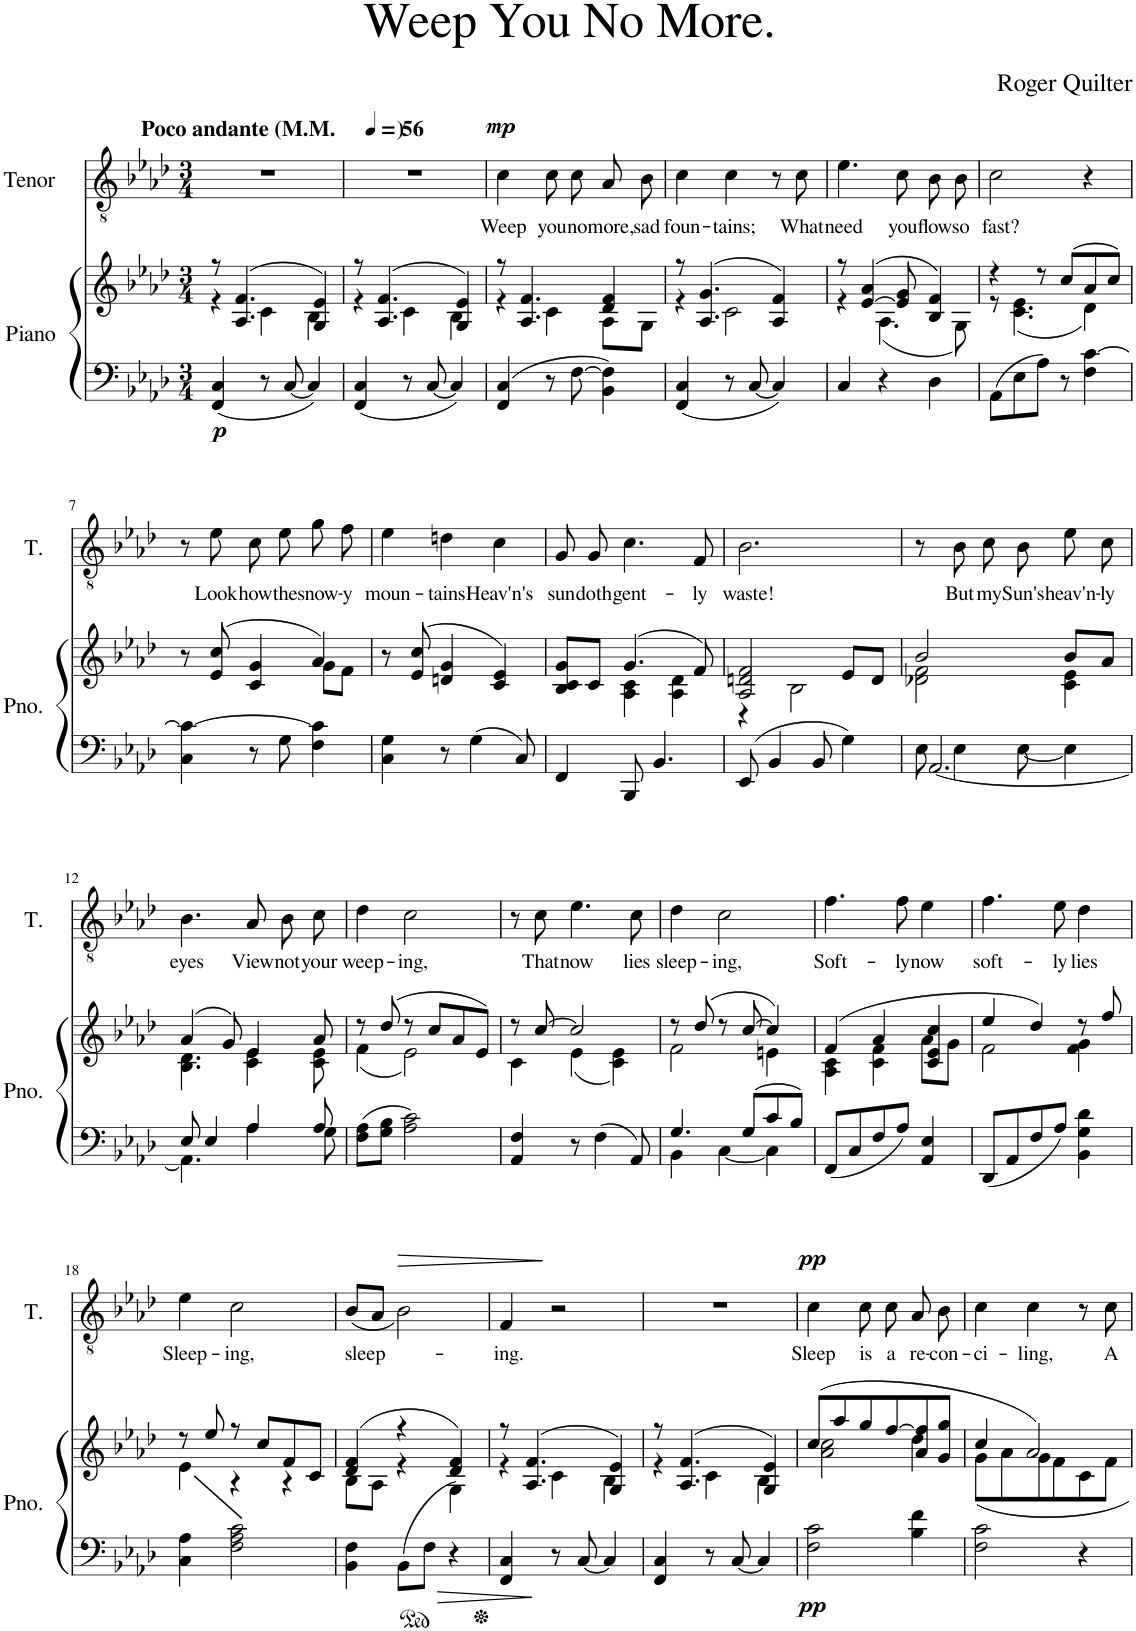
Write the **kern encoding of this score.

**kern	**kern	**dynam	**kern	**text	**dynam
*part2	*part2	*part2	*part1	*part1	*part1
*staff3	*staff2	*staff2/3	*staff1	*staff1	*staff1
*I"Piano	*	*	*I"Tenor	*	*
*I'Pno.	*	*	*I'T.	*	*
*clefF4	*clefG2	*	*clefGv2	*	*
*k[b-e-a-d-]	*k[b-e-a-d-]	*	*k[b-e-a-d-]	*	*
*M3/4	*M3/4	*	*M3/4	*	*
*MM56	*MM56	*	*MM56	*	*
=1	=1	=1	=1	=1	=1
*	*^	*	*	*	*
!	!	!	!	!LO:TX:a:B:t=Poco andante (M.M.           )	!	!
!	!	!	!LO:DY:b=2	!	!	!
4FF/ 4C/	8r	4r	p	2.r	.	.
.	(4.A-/ 4.f/	.	.	.	.	.
8r	.	4c\	.	.	.	.
[8C/	.	.	.	.	.	.
4C/]	4G/ 4e-/)	4B-\	.	.	.	.
=2	=2	=2	=2	=2	=2	=2
4FF/ 4C/	8r	4r	.	2.r	.	.
.	(4.A-/ 4.f/	.	.	.	.	.
8r	.	4c\	.	.	.	.
[8C/	.	.	.	.	.	.
4C/]	4G/ 4e-/)	4B-\	.	.	.	.
=3	=3	=3	=3	=3	=3	=3
!	!	!	!	!	!LO:LY:b	!LO:DY:a
4FF/ 4C/	8r	4r	.	4c\	Weep	mp
.	4.A-/ 4.f/	.	.	.	.	.
!	!	!	!	!	!LO:LY:b	!
8r	.	4c\	.	8c\	you	.
!	!	!	!	!	!LO:LY:b	!
[8F\	.	.	.	8c\	no	.
!	!	!	!	!	!LO:LY:b	!
4BB-\ 4F\]	4d-/ 4f/	8A-\L	.	8A-/	more,	.
!	!	!	!	!	!LO:LY:b	!
.	.	8G\J	.	8B-\	sad	.
=4	=4	=4	=4	=4	=4	=4
!	!	!	!	!	!LO:LY:b	!
4FF/ 4C/	8r	4r	.	4c\	foun-	.
.	(4.A-/ 4.g/	.	.	.	.	.
!	!	!	!	!	!LO:LY:b	!
8r	.	2c\	.	4c\	-tains;	.
[8C/	.	.	.	.	.	.
4C/]	4A-/ 4f/)	.	.	8r	.	.
!	!	!	!	!	!LO:LY:b	!
.	.	.	.	8c\	What	.
=5	=5	=5	=5	=5	=5	=5
!	!	!	!	!	!LO:LY:b	!
4C/	8r	4r	.	4.e-\	need	.
.	([4e-/ 4a-/	.	.	.	.	.
4r	.	(4.A-\	.	.	.	.
!	!	!	!	!	!LO:LY:b	!
.	8e-/] 8g/	.	.	8c\	you	.
!	!	!	!	!	!LO:LY:b	!
4D-\	4B-/ 4f/)	.	.	8B-\	flow	.
!	!	!	!	!	!LO:LY:b	!
.	.	8G\)	.	8B-\	so	.
=6	=6	=6	=6	=6	=6	=6
!	!	!	!	!	!LO:LY:b	!
8AA-\L	4r	8r	.	2c\	fast?	.
8E-\	.	(4.c\ 4.e-\	.	.	.	.
8A-\J	8r	.	.	.	.	.
8r	(8cc/L	.	.	.	.	.
4F\ [4c\	8a-/	4d-\)	.	4r	.	.
.	8cc/J)	.	.	.	.	.
!!LO:LB:g=z
=7	=7	=7	=7	=7	=7	=7
4C\ 4c\_	8r	2ryy	.	8r	.	.
!	!	!	!	!	!LO:LY:b	!
.	(8e-/ 8cc/	.	.	8e-\	Look	.
!	!	!	!	!	!LO:LY:b	!
8r	4c/ 4g/	.	.	8c\	how	.
!	!	!	!	!	!LO:LY:b	!
8G\	.	.	.	8e-\	the	.
!	!	!	!	!	!LO:LY:b	!
4F\ 4c\]	4a-/)	8g\L	.	8g\	snow-	.
!	!	!	!	!	!LO:LY:b	!
.	.	8f\J	.	8f\	-y	.
=8	=8	=8	=8	=8	=8	=8
!	!	!	!	!	!LO:LY:b	!
*	*v	*v	*	*	*	*
4C\ 4G\	8r	.	4e-\	moun-	.
.	(>8e-/ 8cc/	.	.	.	.
!	!	!	!	!LO:LY:b	!
8r	4dn/ 4g/	.	4dn\	-tains	.
4G\	.	.	.	.	.
!	!	!	!	!LO:LY:b	!
.	4c/ 4e-/)	.	4c\	Heav'n's	.
8C/	.	.	.	.	.
=9	=9	=9	=9	=9	=9
*	*^	*	*	*	*
!	!	!	!	!	!LO:LY:b	!
4FF/	8B-/ 8c/ 8g/L	4ryy	.	8G/	sun	.
!	!	!	!	!	!LO:LY:b	!
.	8c/J	.	.	8G/	doth	.
!	!	!	!	!	!LO:LY:b	!
8BBB-/	(4.g/	4A-\ 4c\	.	4.c\	gent-	.
4.BB-/	.	.	.	.	.	.
.	.	4A-\ 4d-\	.	.	.	.
!	!	!	!	!	!LO:LY:b	!
.	8f/)	.	.	8F/	-ly	.
=10	=10	=10	=10	=10	=10	=10
!	!	!	!	!	!LO:LY:b	!
8EE-/	2A-/ 2dn/ 2f/	4r	.	2.B-\	waste!	.
4BB-/	.	.	.	.	.	.
.	.	2B-\	.	.	.	.
8BB-/	.	.	.	.	.	.
4G\	8e-/L	.	.	.	.	.
.	8d/J	.	.	.	.	.
=11	=11	=11	=11	=11	=11	=11
*^	*	*	*	*	*	*
[<2.AA-/	8E-\	2b-/	2d-X\ 2f\	.	8r	.	.
!	!	!	!	!	!	!LO:LY:b	!
.	4E-\	.	.	.	8B-\	But	.
!	!	!	!	!	!	!LO:LY:b	!
.	.	.	.	.	8c\	my	.
!	!	!	!	!	!	!LO:LY:b	!
.	[8E-\	.	.	.	8B-\	Sun's	.
!	!	!	!	!	!	!LO:LY:b	!
.	4E-\]	8b-/L	4c\ 4e-\	.	8e-\	heav'n-	.
!	!	!	!	!	!	!LO:LY:b	!
.	.	8a-/J	.	.	8c\	-ly	.
!!LO:LB:g=z
=12	=12	=12	=12	=12	=12	=12	=12
!	!	!	!	!	!	!LO:LY:b	!
4.AA-\]	8E-/	(4a-/	4.B-\ 4.d-\	.	4.B-\	eyes	.
.	4E-/	.	.	.	.	.	.
.	.	8g/)	.	.	.	.	.
!	!	!	!	!	!	!LO:LY:b	!
4A-/	4A-\	4e-/	4c\ 4e-\	.	8A-/	View	.
!	!	!	!	!	!	!LO:LY:b	!
.	.	.	.	.	8B-\	not	.
!	!	!	!	!	!	!LO:LY:b	!
8G\	8A-/	8a-/	8c\ 8e-\	.	8c\	your	.
=13	=13	=13	=13	=13	=13	=13	=13
!	!	!	!	!	!	!LO:LY:b	!
*v	*v	*	*	*	*	*	*
8F\ 8A-\L	8r	(4f\	.	4d-\	weep-	.
8G\ 8B-\J	(8dd-/	.	.	.	.	.
!	!	!	!	!	!LO:LY:b	!
2A-\ 2c\	8r	2e-\)	.	2c\	-ing,	.
.	8cc/L	.	.	.	.	.
.	8a-/	.	.	.	.	.
.	8e-/J)	.	.	.	.	.
=14	=14	=14	=14	=14	=14	=14
4AA-/ 4F/	8r	4c\	.	8r	.	.
!	!	!	!	!	!LO:LY:b	!
.	[8cc/	.	.	8c\	That	.
!	!	!	!	!	!LO:LY:b	!
8r	2cc/]	(4e-\	.	4.e-\	now	.
4F\	.	.	.	.	.	.
.	.	4c\ 4e-\)	.	.	.	.
!	!	!	!	!	!LO:LY:b	!
8AA-/	.	.	.	8c\	lies	.
=15	=15	=15	=15	=15	=15	=15
*^	*	*	*	*	*	*
!	!	!	!	!	!	!LO:LY:b	!
4.G/	4BB-\	8r	2f\	.	4d-\	sleep-	.
.	.	(8dd-/	.	.	.	.	.
!	!	!	!	!	!	!LO:LY:b	!
.	[4C\	8r	.	.	2c\	-ing,	.
8G/L	.	[8cc/	.	.	.	.	.
8c/	4C\]	4cc/])	4en\	.	.	.	.
8B-/J	.	.	.	.	.	.	.
*v	*v	*	*	*	*	*	*
=16	=16	=16	=16	=16	=16	=16
!	!	!	!	!	!LO:LY:b	!
8FF/L	(4f/	4A-\ 4c\	.	4.f\	Soft-	.
8C/	.	.	.	.	.	.
8F/	4a-/	4c\ 4f\	.	.	.	.
!	!	!	!	!	!LO:LY:b	!
8A-/J	.	.	.	8f\	-ly	.
!	!	!	!	!	!LO:LY:b	!
4AA-/ 4E-/	4c/ 4e-/ 4cc/	8a-\L	.	4e-\	now	.
.	.	8g\J	.	.	.	.
=17	=17	=17	=17	=17	=17	=17
!	!	!	!	!	!LO:LY:b	!
8DD-/L	4ee-/	2f\	.	4.f\	soft-	.
8AA-/	.	.	.	.	.	.
8F/	4dd-/)	.	.	.	.	.
!	!	!	!	!	!LO:LY:b	!
8A-/J	.	.	.	8e-\	-ly	.
!	!	!	!	!	!LO:LY:b	!
4BB-\ 4G\ 4d-\	8r	4f\ 4g\	.	4d-\	lies	.
.	8ff/	.	.	.	.	.
!!LO:LB:g=z
=18	=18	=18	=18	=18	=18	=18
!	!	!	!	!	!LO:LY:b	!
4C\ 4A-\	8r	4e-\	.	4e-\	Sleep-	.
.	8ee-/	.	.	.	.	.
!	!	!	!	!	!LO:LY:b	!
2F\ 2A-\ 2c\	8r	4r	.	2c\	-ing,	.
.	8cc/L	.	.	.	.	.
.	8f/	4r	.	.	.	.
.	8c/J	.	.	.	.	.
=19	=19	=19	=19	=19	=19	=19
!	!	!	!	!	!LO:LY:b	!
4BB-\ 4F\	(4d-/ 4f/	8B-\L	.	(<8B-/L	sleep-	.
.	.	8A-\J	.	8A-/J	.	.
!	!	!	!	!	!	!LO:HP:b
(8BB-\L	4r	4r	.	2B-\)	.	>
8F\J	.	.	.	.	.	.
4r	4d-/ 4f/)	(4G\	.	.	.	.
=20	=20	=20	=20	=20	=20	=20
!	!	!	!	!	!LO:LY:b	!
4FF/ 4C/	8r	4r	.	4F/	-ing.	.
.	4.A-/ 4.f/	.	.	.	.	.
8r	.	4c\	.	2r	.	]
[8C/	.	.	.	.	.	.
4C/]	4G/ 4e-/)	4B-\	.	.	.	.
=21	=21	=21	=21	=21	=21	=21
4FF/ 4C/	8r	4r	.	2.r	.	.
.	(4.A-/ 4.f/	.	.	.	.	.
8r	.	4c\	.	.	.	.
[8C/	.	.	.	.	.	.
4C/]	4G/ 4e-/)	4B-\	.	.	.	.
=22	=22	=22	=22	=22	=22	=22
!	!	!	!LO:DY:b=2	!	!LO:LY:b	!LO:DY:a
2F\ 2c\	(8cc/L	2a-\ 2cc\	pp	4c\	Sleep	pp
.	8aa-/	.	.	.	.	.
!	!	!	!	!	!LO:LY:b	!
.	8gg/	.	.	8c\	is	.
!	!	!	!	!	!LO:LY:b	!
.	[8ff/	.	.	8c\	a	.
!	!	!	!	!	!LO:LY:b	!
4B-\ 4f\	8a-/ 8ff/]	4dd-\	.	8A-/	re-	.
!	!	!	!	!	!LO:LY:b	!
.	8g/ 8gg/J	.	.	8B-\	-con-	.
=23	=23	=23	=23	=23	=23	=23
!	!	!	!	!	!LO:LY:b	!
2F\ 2c\	4cc/	8g\L	.	4c\	-ci-	.
.	.	8a-\	.	.	.	.
!	!	!	!	!	!LO:LY:b	!
.	2a-/)	8g\	.	4c\	-ling,	.
.	.	8f\	.	.	.	.
4r	.	8c\	.	8r	.	.
!	!	!	!	!	!LO:LY:b	!
.	.	8f\J	.	8c\	A	.
*	*v	*v	*	*	*	*
=	=	=	=	=	=
*-	*-	*-	*-	*-	*-
